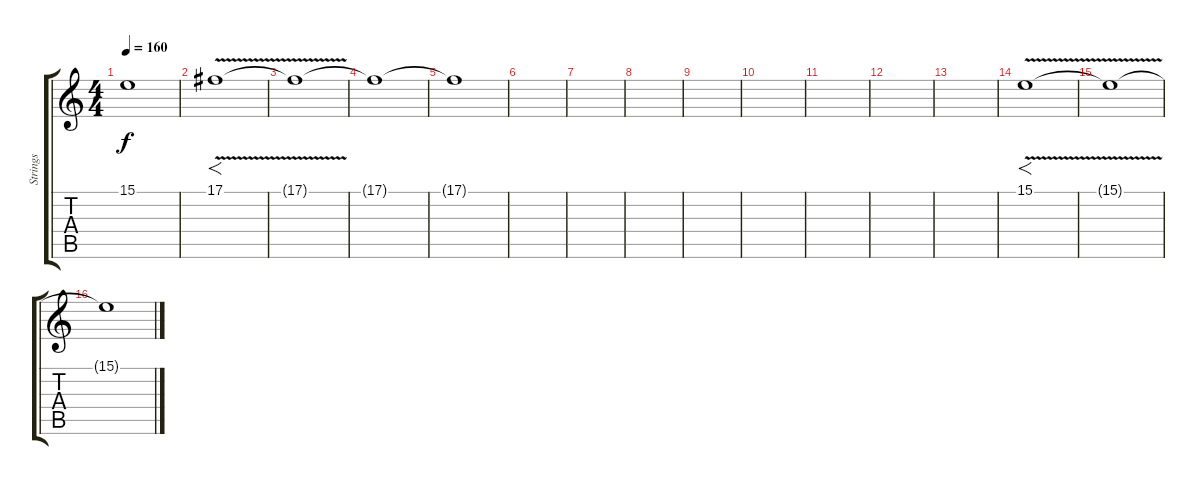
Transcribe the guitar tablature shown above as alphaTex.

\track ("Strings" "Strings") {instrument synthstrings2}
\staff {score tabs}
\tuning (Db4 Ab3 E3 B2 Gb2 B1) {hide}
\ts (4 4)
\tempo 160
\clef g2
\ks c
15.1{t}.1{dy f} |
17.1{v}.1{f} |
17.1{t}.1 |
17.1{t}.1 |
17.1{t}.1 |
|
|
|
|
|
|
|
|
15.1{v}.1{f} |
15.1{t}.1 |
15.1{t}.1
